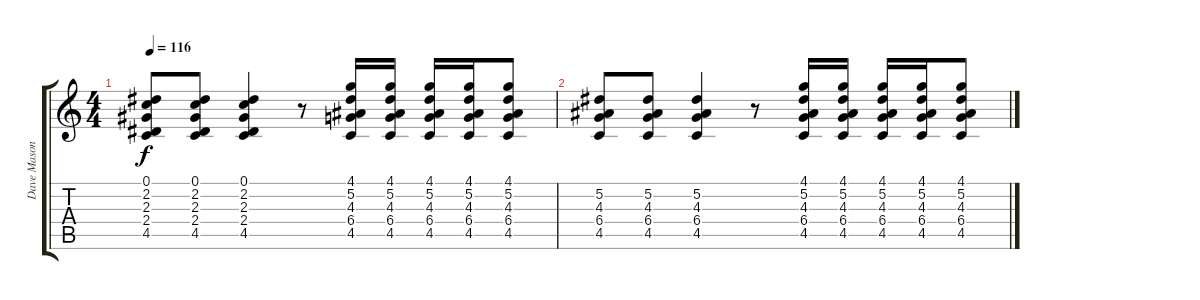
\track ("Dave Mason" "Dave Mason") {instrument acousticguitarsteel}
\staff {score tabs}
\tuning (Eb4 Bb3 Gb3 Db3 Ab2 Eb2) {hide}
\ts (4 4)
\tempo 116
\clef g2
\ks c
(0.1 2.2 2.3 2.4 4.5).8{dy f} (0.1 2.2 2.3 2.4 4.5).8 (0.1 2.2 2.3 2.4 4.5).4 r.8 (4.1 5.2 4.3 6.4 4.5).16 (4.1 5.2 4.3 6.4 4.5).16 (4.1 5.2 4.3 6.4 4.5).16 (4.1 5.2 4.3 6.4 4.5).16 (4.1 5.2 4.3 6.4 4.5).8 |
(5.2 4.3 6.4 4.5).8 (5.2 4.3 6.4 4.5).8 (5.2 4.3 6.4 4.5).4 r.8 (4.1 5.2 4.3 6.4 4.5).16 (4.1 5.2 4.3 6.4 4.5).16 (4.1 5.2 4.3 6.4 4.5).16 (4.1 5.2 4.3 6.4 4.5).16 (4.1 5.2 4.3 6.4 4.5).8
